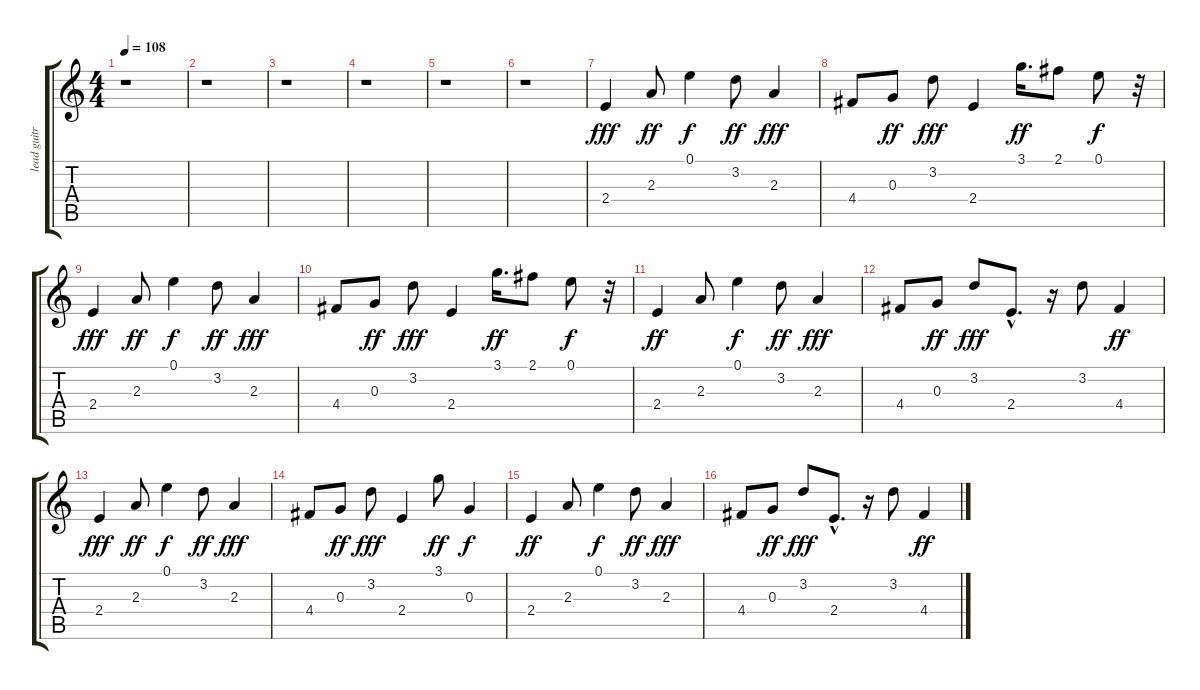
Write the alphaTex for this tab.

\track ("lead guitr" "lead guitr") {instrument electricguitarmuted}
\staff {score tabs}
\tuning (E4 B3 G3 D3 A2 E2) {hide}
\ts (4 4)
\tempo 108
\clef g2
\ks c
r.1{dy f} |
r.1 |
r.1 |
r.1 |
r.1 |
r.1 |
2.4.4{dy fff volume 16 instrument electricguitarmuted} 2.3.8{dy ff} 0.1.4{dy f} 3.2.8{dy ff} 2.3.4{dy fff} |
4.4.8 0.3.8{dy ff} 3.2.8{dy fff} 2.4.4 3.1.16{d dy ff} 2.1.8 0.1.8{dy f} r.32 |
2.4.4{dy fff volume 16 instrument electricguitarmuted} 2.3.8{dy ff} 0.1.4{dy f} 3.2.8{dy ff} 2.3.4{dy fff} |
4.4.8 0.3.8{dy ff} 3.2.8{dy fff} 2.4.4 3.1.16{d dy ff} 2.1.8 0.1.8{dy f} r.32 |
2.4.4{dy ff volume 16 instrument electricguitarmuted} 2.3.8 0.1.4{dy f} 3.2.8{dy ff} 2.3.4{dy fff} |
4.4.8 0.3.8{dy ff} 3.2.8{dy fff} 2.4{hac}.8{d} r.16 3.2.8 4.4.4{dy ff} |
2.4.4{dy fff volume 16 instrument electricguitarmuted} 2.3.8{dy ff} 0.1.4{dy f} 3.2.8{dy ff} 2.3.4{dy fff} |
4.4.8 0.3.8{dy ff} 3.2.8{dy fff} 2.4.4 3.1.8{dy ff} 0.3.4{dy f} |
2.4.4{dy ff} 2.3.8 0.1.4{dy f} 3.2.8{dy ff} 2.3.4{dy fff} |
4.4.8 0.3.8{dy ff} 3.2.8{dy fff} 2.4{hac}.8{d} r.16 3.2.8 4.4.4{dy ff}
